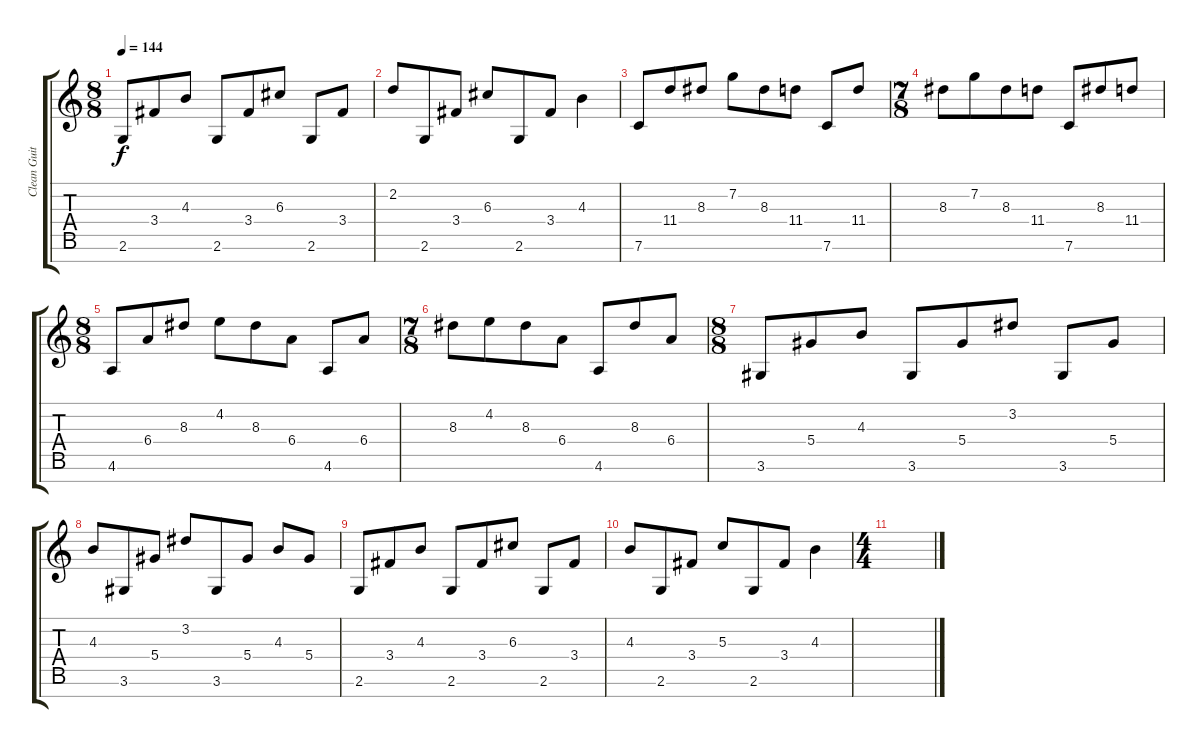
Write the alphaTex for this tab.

\track ("Clean Guitar" "Clean Guit") {instrument acousticguitarsteel}
\staff {score tabs}
\tuning (F4 C4 G3 Eb3 Bb2 F2 C2) {hide}
\ts (8 8)
\tempo 144
\clef g2
\ks c
2.6.8{dy f} 3.4.8 4.3.8 2.6.8 3.4.8 6.3.8 2.6.8 3.4.8 |
2.2.8 2.6.8 3.4.8 6.3.8 2.6.8 3.4.8 4.3.4 |
7.6.8 11.4.8 8.3.8 7.2.8 8.3.8 11.4.8 7.6.8 11.4.8 |
\ts (7 8)
8.3.8 7.2.8 8.3.8 11.4.8 7.6.8 8.3.8 11.4.8 |
\ts (8 8)
4.6.8 6.4.8 8.3.8 4.2.8 8.3.8 6.4.8 4.6.8 6.4.8 |
\ts (7 8)
8.3.8 4.2.8 8.3.8 6.4.8 4.6.8 8.3.8 6.4.8 |
\ts (8 8)
3.6.8 5.4.8 4.3.8 3.6.8 5.4.8 3.2.8 3.6.8 5.4.8 |
4.3.8 3.6.8 5.4.8 3.2.8 3.6.8 5.4.8 4.3.8 5.4.8 |
2.6.8 3.4.8 4.3.8 2.6.8 3.4.8 6.3.8 2.6.8 3.4.8 |
4.3.8 2.6.8 3.4.8 5.3.8 2.6.8 3.4.8 4.3.4 |
\ts (4 4)
